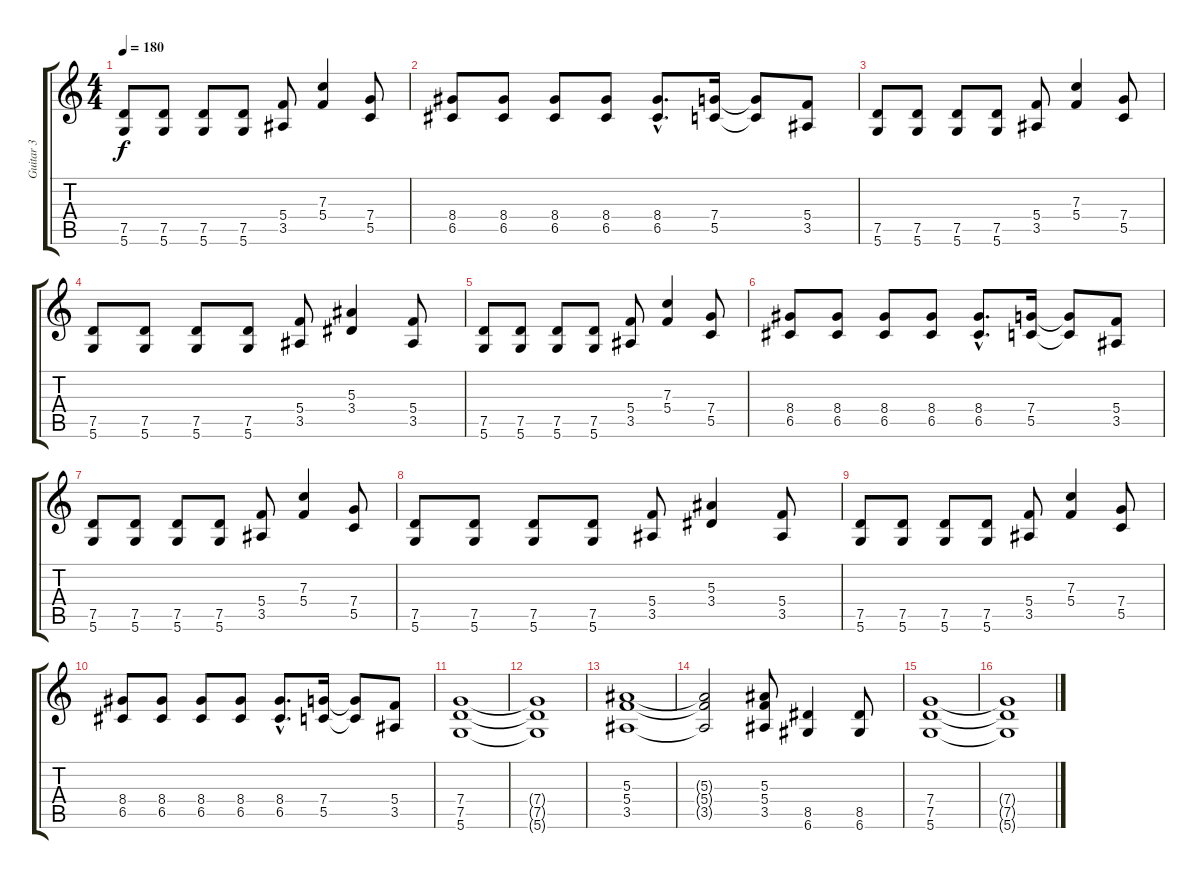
\track ("Guitar 3" "Guitar 3") {instrument distortionguitar}
\staff {score tabs}
\tuning (D4 A3 F3 C3 G2 D2) {hide}
\ts (4 4)
\tempo 180
\clef g2
\ks c
(7.5 5.6).8{dy f} (7.5 5.6).8 (7.5 5.6).8 (7.5 5.6).8 (5.4 3.5).8 (7.3 5.4).4 (7.4 5.5).8 |
(8.4 6.5).8 (8.4 6.5).8 (8.4 6.5).8 (8.4 6.5).8 (8.4{hac} 6.5{hac}).8{d} (7.4 5.5).16 (7.4{t} 5.5{t}).8 (5.4 3.5).8 |
(7.5 5.6).8 (7.5 5.6).8 (7.5 5.6).8 (7.5 5.6).8 (5.4 3.5).8 (7.3 5.4).4 (7.4 5.5).8 |
(7.5 5.6).8 (7.5 5.6).8 (7.5 5.6).8 (7.5 5.6).8 (5.4 3.5).8 (5.3 3.4).4 (5.4 3.5).8 |
(7.5 5.6).8 (7.5 5.6).8 (7.5 5.6).8 (7.5 5.6).8 (5.4 3.5).8 (7.3 5.4).4 (7.4 5.5).8 |
(8.4 6.5).8 (8.4 6.5).8 (8.4 6.5).8 (8.4 6.5).8 (8.4{hac} 6.5{hac}).8{d} (7.4 5.5).16 (7.4{t} 5.5{t}).8 (5.4 3.5).8 |
(7.5 5.6).8 (7.5 5.6).8 (7.5 5.6).8 (7.5 5.6).8 (5.4 3.5).8 (7.3 5.4).4 (7.4 5.5).8 |
(7.5 5.6).8 (7.5 5.6).8 (7.5 5.6).8 (7.5 5.6).8 (5.4 3.5).8 (5.3 3.4).4 (5.4 3.5).8 |
(7.5 5.6).8 (7.5 5.6).8 (7.5 5.6).8 (7.5 5.6).8 (5.4 3.5).8 (7.3 5.4).4 (7.4 5.5).8 |
(8.4 6.5).8 (8.4 6.5).8 (8.4 6.5).8 (8.4 6.5).8 (8.4{hac} 6.5{hac}).8{d} (7.4 5.5).16 (7.4{t} 5.5{t}).8 (5.4 3.5).8 |
(7.4 7.5 5.6).1 |
(7.4{t} 7.5{t} 5.6{t}).1 |
(5.3 5.4 3.5).1 |
(5.3{t} 5.4{t} 3.5{t}).2 (5.3 5.4 3.5).8 (8.5 6.6).4 (8.5 6.6).8 |
(7.4 7.5 5.6).1 |
(7.4{t} 7.5{t} 5.6{t}).1
